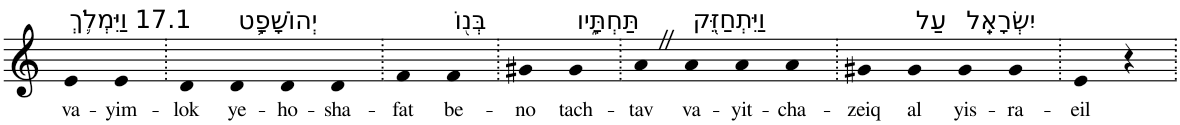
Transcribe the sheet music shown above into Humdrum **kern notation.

**kern	**text
*part1	*part1
*staff1	*staff1
*I"Piano	*
*I'Pno	*
*clefG2	*
*k[]	*
=1	=1
!LO:TX:a:t=17.1 וַיִּמְלֹ֛ךְ	!
!	!LO:LY:b
4e	va-
!	!LO:LY:b
4e	-yim-
=2.	=2.
!	!LO:LY:b
4d	-lok
!LO:TX:a:t=יְהוֹשָׁפָ֥ט	!
!	!LO:LY:b
4d	ye-
!	!LO:LY:b
4d	-ho-
!	!LO:LY:b
4d	-sha-
=3.	=3.
!	!LO:LY:b
4f	-fat
!LO:TX:a:t=בְּנ֖וֹ	!
!	!LO:LY:b
4f	be-
=4.	=4.
!	!LO:LY:b
4g#X	-no
!LO:TX:a:t=תַּחְתָּ֑יו	!
!	!LO:LY:b
4g#	tach-
=5.	=5.
!	!LO:LY:b
4aZ	-tav
!LO:TX:a:t=וַיִּתְחַזֵּ֖ק	!
!	!LO:LY:b
4a	va-
!	!LO:LY:b
4a	-yit-
!	!LO:LY:b
4a	-cha-
=6.	=6.
!	!LO:LY:b
4g#X	-zeiq
!LO:TX:a:t=עַל	!
!	!LO:LY:b
4g#	al
!LO:TX:a:t=יִשְׂרָאֵֽל	!
!	!LO:LY:b
4g#	yis-
!	!LO:LY:b
4g#	-ra-
=7.	=7.
!	!LO:LY:b
4e	-eil
4r	.
=.	=.
*-	*-
